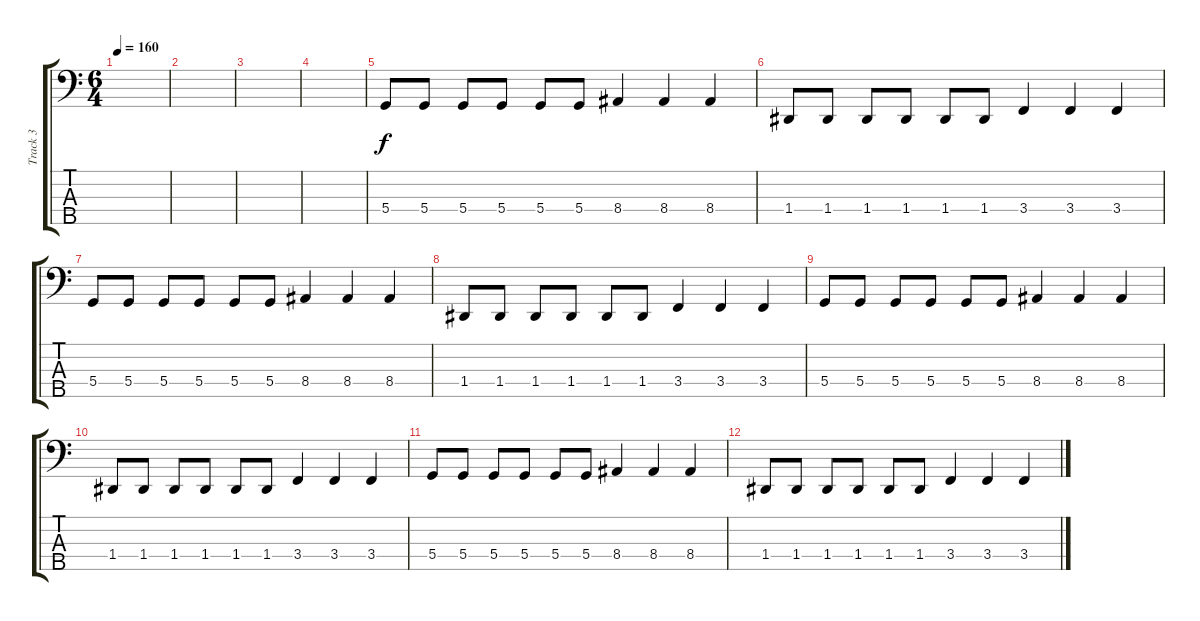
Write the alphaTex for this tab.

\track ("Track 3" "Track 3") {instrument electricbassfinger}
\staff {score tabs}
\tuning (F2 C2 G1 D1 A0) {hide}
\ts (6 4)
\tempo 160
\clef f4
\ks c
|
|
|
|
5.4.8 5.4.8 5.4.8 5.4.8 5.4.8 5.4.8 8.4.4 8.4.4 8.4.4 |
1.4.8 1.4.8 1.4.8 1.4.8 1.4.8 1.4.8 3.4.4 3.4.4 3.4.4 |
5.4.8 5.4.8 5.4.8 5.4.8 5.4.8 5.4.8 8.4.4 8.4.4 8.4.4 |
1.4.8 1.4.8 1.4.8 1.4.8 1.4.8 1.4.8 3.4.4 3.4.4 3.4.4 |
5.4.8 5.4.8 5.4.8 5.4.8 5.4.8 5.4.8 8.4.4 8.4.4 8.4.4 |
1.4.8 1.4.8 1.4.8 1.4.8 1.4.8 1.4.8 3.4.4 3.4.4 3.4.4 |
5.4.8 5.4.8 5.4.8 5.4.8 5.4.8 5.4.8 8.4.4 8.4.4 8.4.4 |
1.4.8 1.4.8 1.4.8 1.4.8 1.4.8 1.4.8 3.4.4 3.4.4 3.4.4
